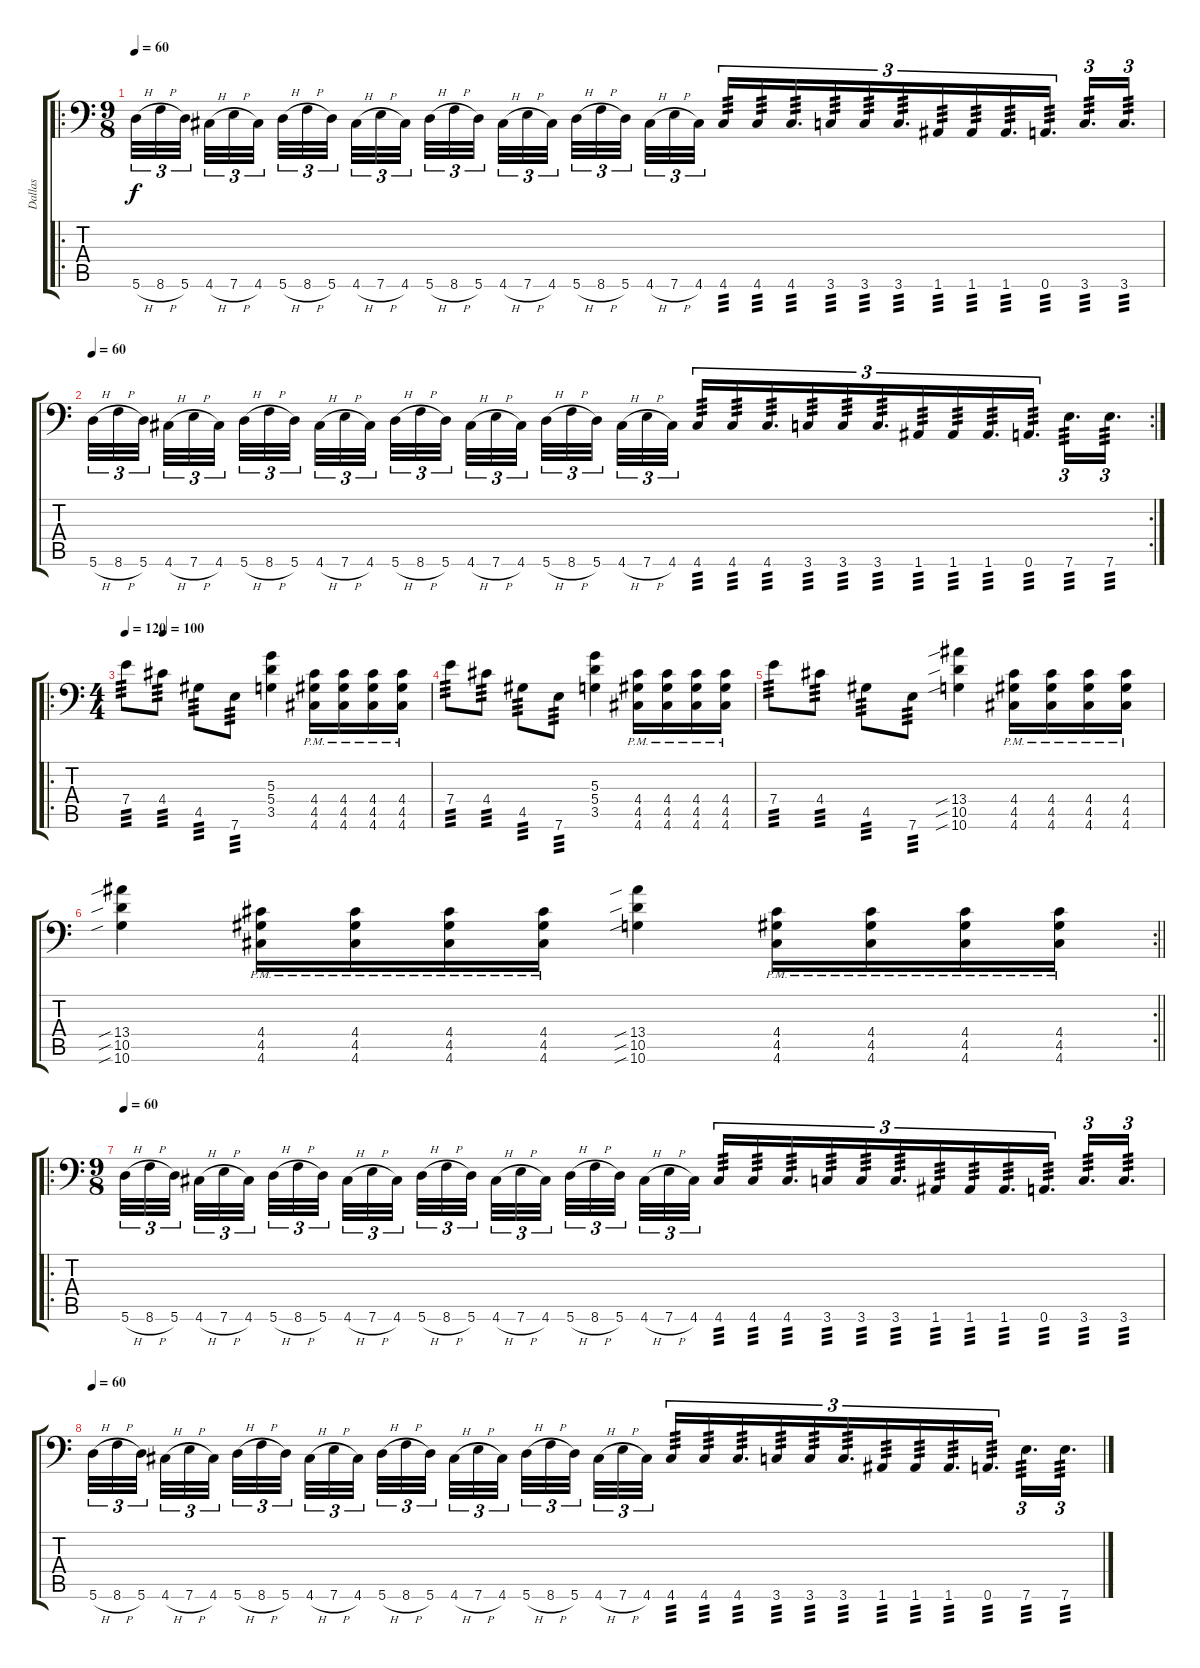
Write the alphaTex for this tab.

\track ("Dallas" "Dallas") {instrument overdrivenguitar}
\staff {score tabs}
\tuning (B3 Gb3 D3 A2 E2 A1) {hide}
\ro
\ts (9 8)
\tempo 60
\clef f4
\ks c
5.6{h}.32{tu (3 2) dy f} 8.6{h}.32{tu (3 2)} 5.6.32{tu (3 2) beam splitsecondary} 4.6{h}.32{tu (3 2)} 7.6{h}.32{tu (3 2)} 4.6.32{tu (3 2) beam splitsecondary} 5.6{h}.32{tu (3 2)} 8.6{h}.32{tu (3 2)} 5.6.32{tu (3 2) beam splitsecondary} 4.6{h}.32{tu (3 2)} 7.6{h}.32{tu (3 2)} 4.6.32{tu (3 2) beam splitsecondary} 5.6{h}.32{tu (3 2)} 8.6{h}.32{tu (3 2)} 5.6.32{tu (3 2) beam splitsecondary} 4.6{h}.32{tu (3 2)} 7.6{h}.32{tu (3 2)} 4.6.32{tu (3 2)} 5.6{h}.32{tu (3 2)} 8.6{h}.32{tu (3 2)} 5.6.32{tu (3 2) beam splitsecondary} 4.6{h}.32{tu (3 2)} 7.6{h}.32{tu (3 2)} 4.6.32{tu (3 2) beam splitsecondary} 4.6.16{tu (3 2) tp 3} 4.6.16{tu (3 2) tp 3} 4.6.16{d tu (3 2) tp 3} 3.6.16{tu (3 2) tp 3} 3.6.16{tu (3 2) tp 3} 3.6.16{d tu (3 2) tp 3} 1.6.16{tu (3 2) tp 3} 1.6.16{tu (3 2) tp 3} 1.6.16{d tu (3 2) tp 3} 0.6.16{d tu (3 2) tp 3} 3.6.16{d tu (3 2) tp 3} 3.6.16{d tu (3 2) tp 3} |
\rc 2
\tempo 60
5.6{h}.32{tu (3 2)} 8.6{h}.32{tu (3 2)} 5.6.32{tu (3 2) beam splitsecondary} 4.6{h}.32{tu (3 2)} 7.6{h}.32{tu (3 2)} 4.6.32{tu (3 2) beam splitsecondary} 5.6{h}.32{tu (3 2)} 8.6{h}.32{tu (3 2)} 5.6.32{tu (3 2) beam splitsecondary} 4.6{h}.32{tu (3 2)} 7.6{h}.32{tu (3 2)} 4.6.32{tu (3 2) beam splitsecondary} 5.6{h}.32{tu (3 2)} 8.6{h}.32{tu (3 2)} 5.6.32{tu (3 2) beam splitsecondary} 4.6{h}.32{tu (3 2)} 7.6{h}.32{tu (3 2)} 4.6.32{tu (3 2)} 5.6{h}.32{tu (3 2)} 8.6{h}.32{tu (3 2)} 5.6.32{tu (3 2) beam splitsecondary} 4.6{h}.32{tu (3 2)} 7.6{h}.32{tu (3 2)} 4.6.32{tu (3 2) beam splitsecondary} 4.6.16{tu (3 2) tp 3} 4.6.16{tu (3 2) tp 3} 4.6.16{d tu (3 2) tp 3} 3.6.16{tu (3 2) tp 3} 3.6.16{tu (3 2) tp 3} 3.6.16{d tu (3 2) tp 3} 1.6.16{tu (3 2) tp 3} 1.6.16{tu (3 2) tp 3} 1.6.16{d tu (3 2) tp 3} 0.6.16{d tu (3 2) tp 3} 7.6.16{d tu (3 2) tp 3} 7.6.16{d tu (3 2) tp 3} |
\ro
\ts (4 4)
\tempo 120
\tempo (100 0.125)
7.4.8{tp 3} 4.4.8{tp 3} 4.5.8{tp 3} 7.6.8{tp 3} (5.3 5.4 3.5).4 (4.4{pm} 4.5{pm} 4.6{pm}).16 (4.4{pm} 4.5{pm} 4.6{pm}).16 (4.4{pm} 4.5{pm} 4.6{pm}).16 (4.4{pm} 4.5{pm} 4.6{pm}).16 |
7.4.8{tp 3} 4.4.8{tp 3} 4.5.8{tp 3} 7.6.8{tp 3} (5.3 5.4 3.5).4 (4.4{pm} 4.5{pm} 4.6{pm}).16 (4.4{pm} 4.5{pm} 4.6{pm}).16 (4.4{pm} 4.5{pm} 4.6{pm}).16 (4.4{pm} 4.5{pm} 4.6{pm}).16 |
7.4.8{tp 3} 4.4.8{tp 3} 4.5.8{tp 3} 7.6.8{tp 3} (13.4{sib} 10.5{sib} 10.6{sib}).4 (4.4{pm} 4.5{pm} 4.6{pm}).16 (4.4{pm} 4.5{pm} 4.6{pm}).16 (4.4{pm} 4.5{pm} 4.6{pm}).16 (4.4{pm} 4.5{pm} 4.6{pm}).16 |
\rc 2
\barLineRight lightlight
(13.4{sib} 10.5{sib} 10.6{sib}).4 (4.4{pm} 4.5{pm} 4.6{pm}).16 (4.4{pm} 4.5{pm} 4.6{pm}).16 (4.4{pm} 4.5{pm} 4.6{pm}).16 (4.4{pm} 4.5{pm} 4.6{pm}).16 (13.4{sib} 10.5{sib} 10.6{sib}).4 (4.4{pm} 4.5{pm} 4.6{pm}).16 (4.4{pm} 4.5{pm} 4.6{pm}).16 (4.4{pm} 4.5{pm} 4.6{pm}).16 (4.4{pm} 4.5{pm} 4.6{pm}).16 |
\ro
\ts (9 8)
\tempo 60
5.6{h}.32{tu (3 2)} 8.6{h}.32{tu (3 2)} 5.6.32{tu (3 2) beam splitsecondary} 4.6{h}.32{tu (3 2)} 7.6{h}.32{tu (3 2)} 4.6.32{tu (3 2) beam splitsecondary} 5.6{h}.32{tu (3 2)} 8.6{h}.32{tu (3 2)} 5.6.32{tu (3 2) beam splitsecondary} 4.6{h}.32{tu (3 2)} 7.6{h}.32{tu (3 2)} 4.6.32{tu (3 2) beam splitsecondary} 5.6{h}.32{tu (3 2)} 8.6{h}.32{tu (3 2)} 5.6.32{tu (3 2) beam splitsecondary} 4.6{h}.32{tu (3 2)} 7.6{h}.32{tu (3 2)} 4.6.32{tu (3 2)} 5.6{h}.32{tu (3 2)} 8.6{h}.32{tu (3 2)} 5.6.32{tu (3 2) beam splitsecondary} 4.6{h}.32{tu (3 2)} 7.6{h}.32{tu (3 2)} 4.6.32{tu (3 2) beam splitsecondary} 4.6.16{tu (3 2) tp 3} 4.6.16{tu (3 2) tp 3} 4.6.16{d tu (3 2) tp 3} 3.6.16{tu (3 2) tp 3} 3.6.16{tu (3 2) tp 3} 3.6.16{d tu (3 2) tp 3} 1.6.16{tu (3 2) tp 3} 1.6.16{tu (3 2) tp 3} 1.6.16{d tu (3 2) tp 3} 0.6.16{d tu (3 2) tp 3} 3.6.16{d tu (3 2) tp 3} 3.6.16{d tu (3 2) tp 3} |
\tempo 60
5.6{h}.32{tu (3 2)} 8.6{h}.32{tu (3 2)} 5.6.32{tu (3 2) beam splitsecondary} 4.6{h}.32{tu (3 2)} 7.6{h}.32{tu (3 2)} 4.6.32{tu (3 2) beam splitsecondary} 5.6{h}.32{tu (3 2)} 8.6{h}.32{tu (3 2)} 5.6.32{tu (3 2) beam splitsecondary} 4.6{h}.32{tu (3 2)} 7.6{h}.32{tu (3 2)} 4.6.32{tu (3 2) beam splitsecondary} 5.6{h}.32{tu (3 2)} 8.6{h}.32{tu (3 2)} 5.6.32{tu (3 2) beam splitsecondary} 4.6{h}.32{tu (3 2)} 7.6{h}.32{tu (3 2)} 4.6.32{tu (3 2)} 5.6{h}.32{tu (3 2)} 8.6{h}.32{tu (3 2)} 5.6.32{tu (3 2) beam splitsecondary} 4.6{h}.32{tu (3 2)} 7.6{h}.32{tu (3 2)} 4.6.32{tu (3 2) beam splitsecondary} 4.6.16{tu (3 2) tp 3} 4.6.16{tu (3 2) tp 3} 4.6.16{d tu (3 2) tp 3} 3.6.16{tu (3 2) tp 3} 3.6.16{tu (3 2) tp 3} 3.6.16{d tu (3 2) tp 3} 1.6.16{tu (3 2) tp 3} 1.6.16{tu (3 2) tp 3} 1.6.16{d tu (3 2) tp 3} 0.6.16{d tu (3 2) tp 3} 7.6.16{d tu (3 2) tp 3} 7.6.16{d tu (3 2) tp 3}
